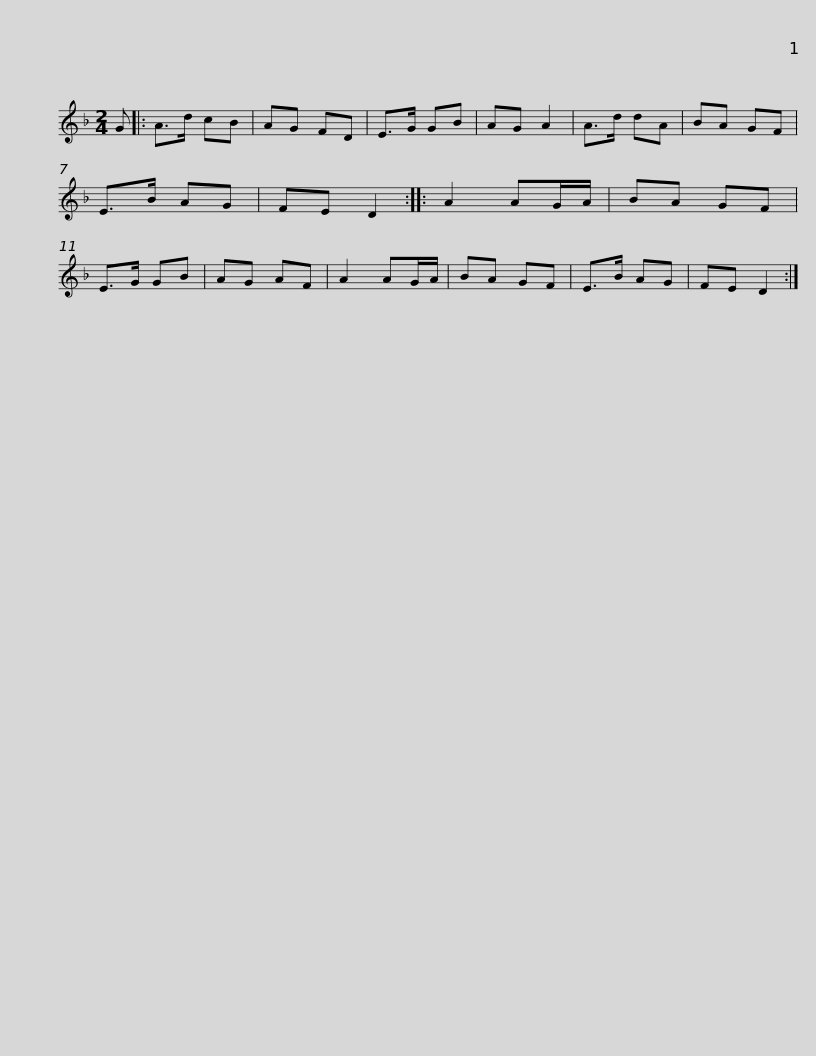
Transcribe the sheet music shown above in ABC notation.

X:1
L:1/8
M:2/4
I:linebreak $
K:Dmin
V:1 treble
V:1
 G |: A>d cB | AG FD | E>G GB | AG A2 | %5
 A>d dA | BA GF | E>B AG | FE D2 :: A2 AG/A/ | %10
 BA GF |$ E>G GB | AG AF | A2 AG/A/ | BA GF | %15
 E>B AG | FE D2 :| %17
